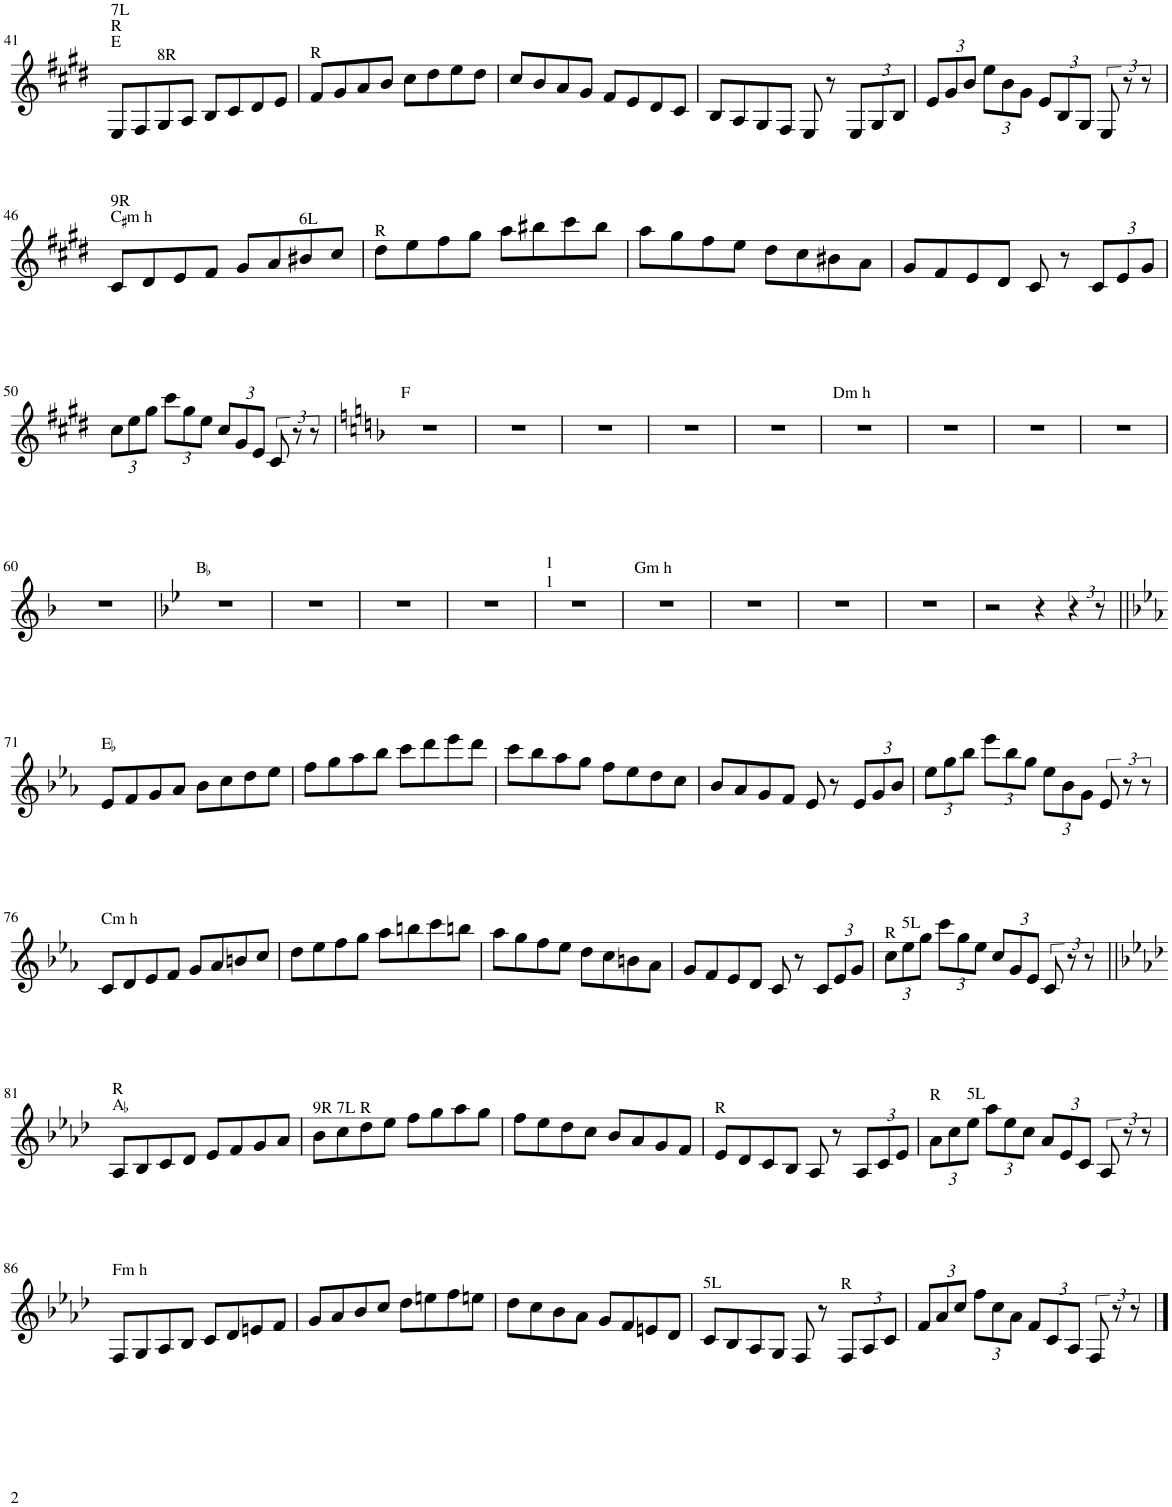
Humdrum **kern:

**kern
*part1
*staff1
*I"Bb Clarinet
*I'Cl
!!LO:PB:g=z
*clefG2
*Trd1c2
*k[f#c#g#d#]
*M4/4
=41
!LO:TX:a:t=E
!LO:TX:a:t=R
!LO:TX:a:t=7L
8E/L
8F#/
!LO:TX:a:t=8R
8G#/
8A/J
8B/L
8c#/
8d#/
8e/J
=42
!LO:TX:a:t=R
8f#/L
8g#/
8a/
8b/J
8cc#\L
8dd#\
8ee\
8dd#\J
=43
8cc#/L
8b/
8a/
8g#/J
8f#/L
8e/
8d#/
8c#/J
=44
8B/L
8A/
8G#/
8F#/J
8E/
8r
*Xbrackettup
12E/L
12G#/
12B/J
=45
12e/L
12g#/
12b/J
12ee\L
12b\
12g#\J
12e/L
12B/
12G#/J
*brackettup
12E/
12r
12r
!!LO:LB:g=z
=46
!LO:TX:a:t=C
!LO:TX:a:t=m h
!LO:TX:a:t=9R
8c#/L
8d#/
8e/
8f#/J
8g#/L
8a/
!LO:TX:a:t=6L
8b#X/
8cc#/J
=47
!LO:TX:a:t=R
8dd#\L
8ee\
8ff#\
8gg#\J
8aa\L
8bb#X\
8ccc#\
8bb#\J
=48
8aa\L
8gg#\
8ff#\
8ee\J
8dd#\L
8cc#\
8b#X\
8a\J
=49
8g#/L
8f#/
8e/
8d#/J
8c#/
8r
*Xbrackettup
12c#/L
12e/
12g#/J
!!LO:LB:g=z
=50
12cc#\L
12ee\
12gg#\J
12ccc#\L
12gg#\
12ee\J
12cc#/L
12g#/
12e/J
*brackettup
12c#/
12r
12r
=51
*k[b-]
!LO:TX:a:t=F
1r
=52
1r
=53
1r
=54
1r
=55
1r
=56
!LO:TX:a:t=Dm h
1r
=57
1r
=58
1r
=59
1r
!!LO:LB:g=z
=60
1r
=61
*k[b-e-]
!LO:TX:a:t=B
1r
=62
1r
=63
1r
=64
1r
=65
!LO:TX:a:t=1
!LO:TX:a:t=1
1r
=66
!LO:TX:a:t=Gm h
1r
=67
1r
=68
1r
=69
1r
=70
2r
4r
4r
!!LO:LB:g=z
=71||
*k[b-e-a-]
!LO:TX:a:t=E
8e-/L
8f/
8g/
8a-/J
8b-\L
8cc\
8dd\
8ee-\J
=72
8ff\L
8gg\
8aa-\
8bb-\J
8ccc\L
8ddd\
8eee-\
8ddd\J
=73
8ccc\L
8bb-\
8aa-\
8gg\J
8ff\L
8ee-\
8dd\
8cc\J
=74
8b-/L
8a-/
8g/
8f/J
8e-/
8r
*Xbrackettup
12e-/L
12g/
12b-/J
=75
12ee-\L
12gg\
12bb-\J
12eee-\L
12bb-\
12gg\J
12ee-\L
12b-\
12g\J
*brackettup
12e-/
12r
12r
!!LO:LB:g=z
=76
!LO:TX:a:t=Cm h
8c/L
8d/
8e-/
8f/J
8g/L
8a-/
8bn/
8cc/J
=77
8dd\L
8ee-\
8ff\
8gg\J
8aa-\L
8bbn\
8ccc\
8bbn\J
=78
8aa-\L
8gg\
8ff\
8ee-\J
8dd\L
8cc\
8bn\
8a-\J
=79
8g/L
8f/
8e-/
8d/J
8c/
8r
*Xbrackettup
12c/L
12e-/
12g/J
=80
!LO:TX:a:t=R
12cc\L
!LO:TX:a:t=5L
12ee-\
12gg\J
12ccc\L
12gg\
12ee-\J
12cc/L
12g/
12e-/J
*brackettup
12c/
12r
12r
!!LO:LB:g=z
=81||
*k[b-e-a-d-]
!LO:TX:a:t=A
!LO:TX:a:t=R
8A-/L
8B-/
8c/
8d-/J
8e-/L
8f/
8g/
8a-/J
=82
!LO:TX:a:t=9R
8b-\L
!LO:TX:a:t=7L
8cc\
!LO:TX:a:t=R
8dd-\
8ee-\J
8ff\L
8gg\
8aa-\
8gg\J
=83
8ff\L
8ee-\
8dd-\
8cc\J
8b-/L
8a-/
8g/
8f/J
=84
!LO:TX:a:t=R
8e-/L
8d-/
8c/
8B-/J
8A-/
8r
*Xbrackettup
12A-/L
12c/
12e-/J
=85
!LO:TX:a:t=R
12a-\L
12cc\
!LO:TX:a:t=5L
12ee-\J
12aa-\L
12ee-\
12cc\J
12a-/L
12e-/
12c/J
*brackettup
12A-/
12r
12r
!!LO:LB:g=z
=86
!LO:TX:a:t=Fm h
8F/L
8G/
8A-/
8B-/J
8c/L
8d-/
8en/
8f/J
=87
8g/L
8a-/
8b-/
8cc/J
8dd-\L
8een\
8ff\
8een\J
=88
8dd-\L
8cc\
8b-\
8a-\J
8g/L
8f/
8en/
8d-/J
=89
!LO:TX:a:t=5L
8c/L
8B-/
8A-/
8G/J
8F/
8r
*Xbrackettup
!LO:TX:a:t=R
12F/L
12A-/
12c/J
=90
12f/L
12a-/
12cc/J
12ff\L
12cc\
12a-\J
12f/L
12c/
12A-/J
*brackettup
12F/
12r
12r
==
*-
